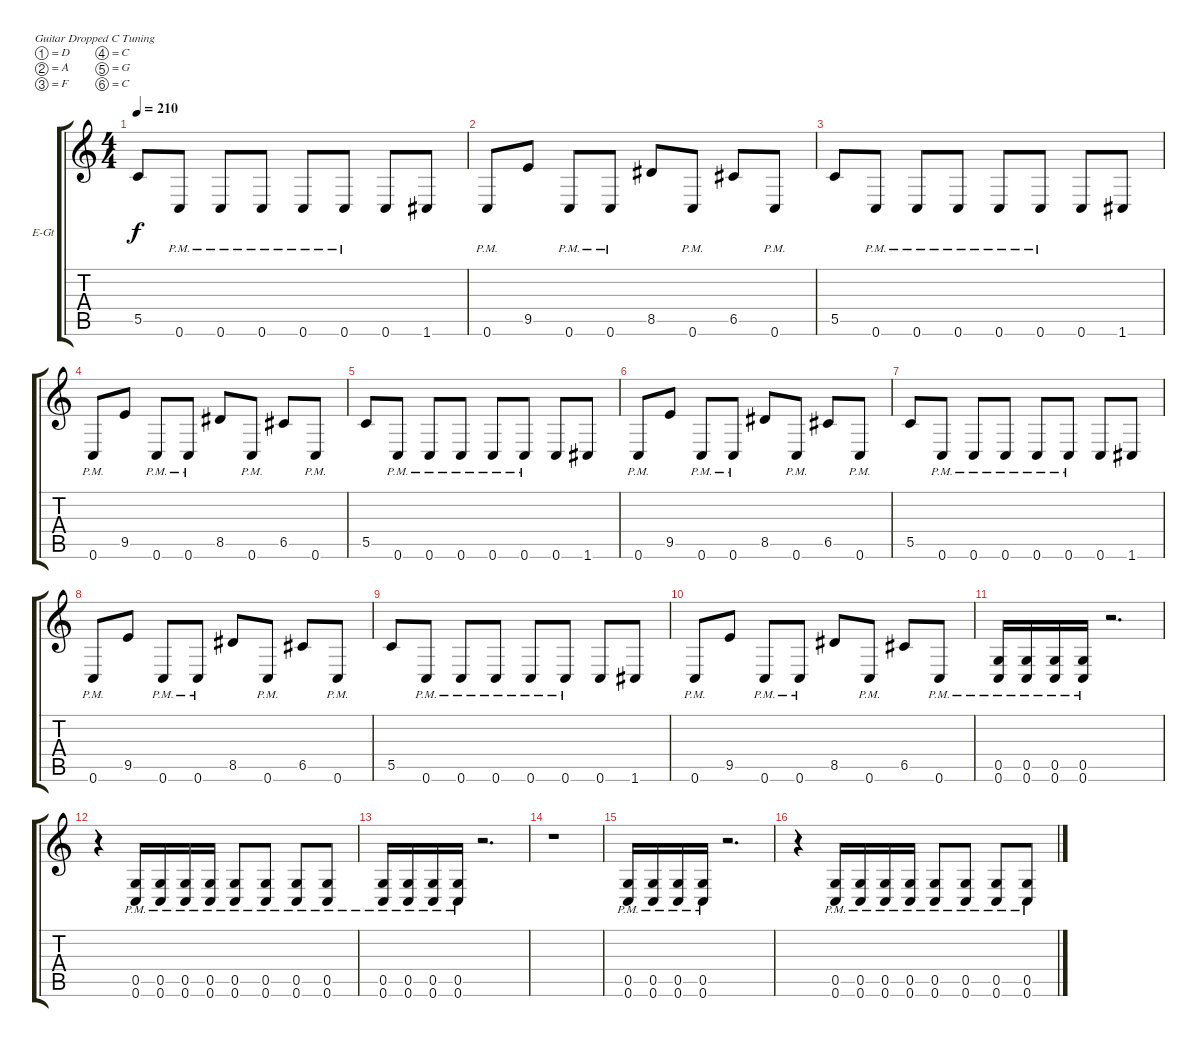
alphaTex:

\defaultSystemsLayout 4
\bracketExtendMode groupsimilarinstruments
\firstSystemTrackNameOrientation horizontal
\otherSystemsTrackNameOrientation horizontal
\track ("Guitar 2" "E-Gt") {instrument distortionguitar}
\staff {score tabs}
\tuning (D4 A3 F3 C3 G2 C2)
\ts (4 4)
\tempo 210
\clef g2
\ks c
5.5.8{dy f} 0.6{pm}.8 0.6{pm}.8 0.6{pm}.8 0.6{pm}.8 0.6{pm}.8 0.6.8 1.6.8 |
0.6{pm}.8 9.5.8 0.6{pm}.8 0.6{pm}.8 8.5.8 0.6{pm}.8 6.5.8 0.6{pm}.8 |
5.5.8 0.6{pm}.8 0.6{pm}.8 0.6{pm}.8 0.6{pm}.8 0.6{pm}.8 0.6.8 1.6.8 |
0.6{pm}.8 9.5.8 0.6{pm}.8 0.6{pm}.8 8.5.8 0.6{pm}.8 6.5.8 0.6{pm}.8 |
5.5.8 0.6{pm}.8 0.6{pm}.8 0.6{pm}.8 0.6{pm}.8 0.6{pm}.8 0.6.8 1.6.8 |
0.6{pm}.8 9.5.8 0.6{pm}.8 0.6{pm}.8 8.5.8 0.6{pm}.8 6.5.8 0.6{pm}.8 |
5.5.8 0.6{pm}.8 0.6{pm}.8 0.6{pm}.8 0.6{pm}.8 0.6{pm}.8 0.6.8 1.6.8 |
0.6{pm}.8 9.5.8 0.6{pm}.8 0.6{pm}.8 8.5.8 0.6{pm}.8 6.5.8 0.6{pm}.8 |
5.5.8 0.6{pm}.8 0.6{pm}.8 0.6{pm}.8 0.6{pm}.8 0.6{pm}.8 0.6.8 1.6.8 |
0.6{pm}.8 9.5.8 0.6{pm}.8 0.6{pm}.8 8.5.8 0.6{pm}.8 6.5.8 0.6{pm}.8 |
(0.6{pm} 0.5{pm}).16 (0.6{pm} 0.5{pm}).16 (0.6{pm} 0.5{pm}).16 (0.6{pm} 0.5{pm}).16 r.2{d} |
r.4 (0.6{pm} 0.5{pm}).16 (0.6{pm} 0.5{pm}).16 (0.6{pm} 0.5{pm}).16 (0.6{pm} 0.5{pm}).16 (0.6{pm} 0.5{pm}).8 (0.6{pm} 0.5{pm}).8 (0.6{pm} 0.5{pm}).8 (0.6{pm} 0.5{pm}).8 |
(0.6{pm} 0.5{pm}).16 (0.6{pm} 0.5{pm}).16 (0.6{pm} 0.5{pm}).16 (0.6{pm} 0.5{pm}).16 r.2{d} |
r.1 |
(0.6{pm} 0.5{pm}).16 (0.6{pm} 0.5{pm}).16 (0.6{pm} 0.5{pm}).16 (0.6{pm} 0.5{pm}).16 r.2{d} |
r.4 (0.6{pm} 0.5{pm}).16 (0.6{pm} 0.5{pm}).16 (0.6{pm} 0.5{pm}).16 (0.6{pm} 0.5{pm}).16 (0.6{pm} 0.5{pm}).8 (0.6{pm} 0.5{pm}).8 (0.6{pm} 0.5{pm}).8 (0.6{pm} 0.5{pm}).8
